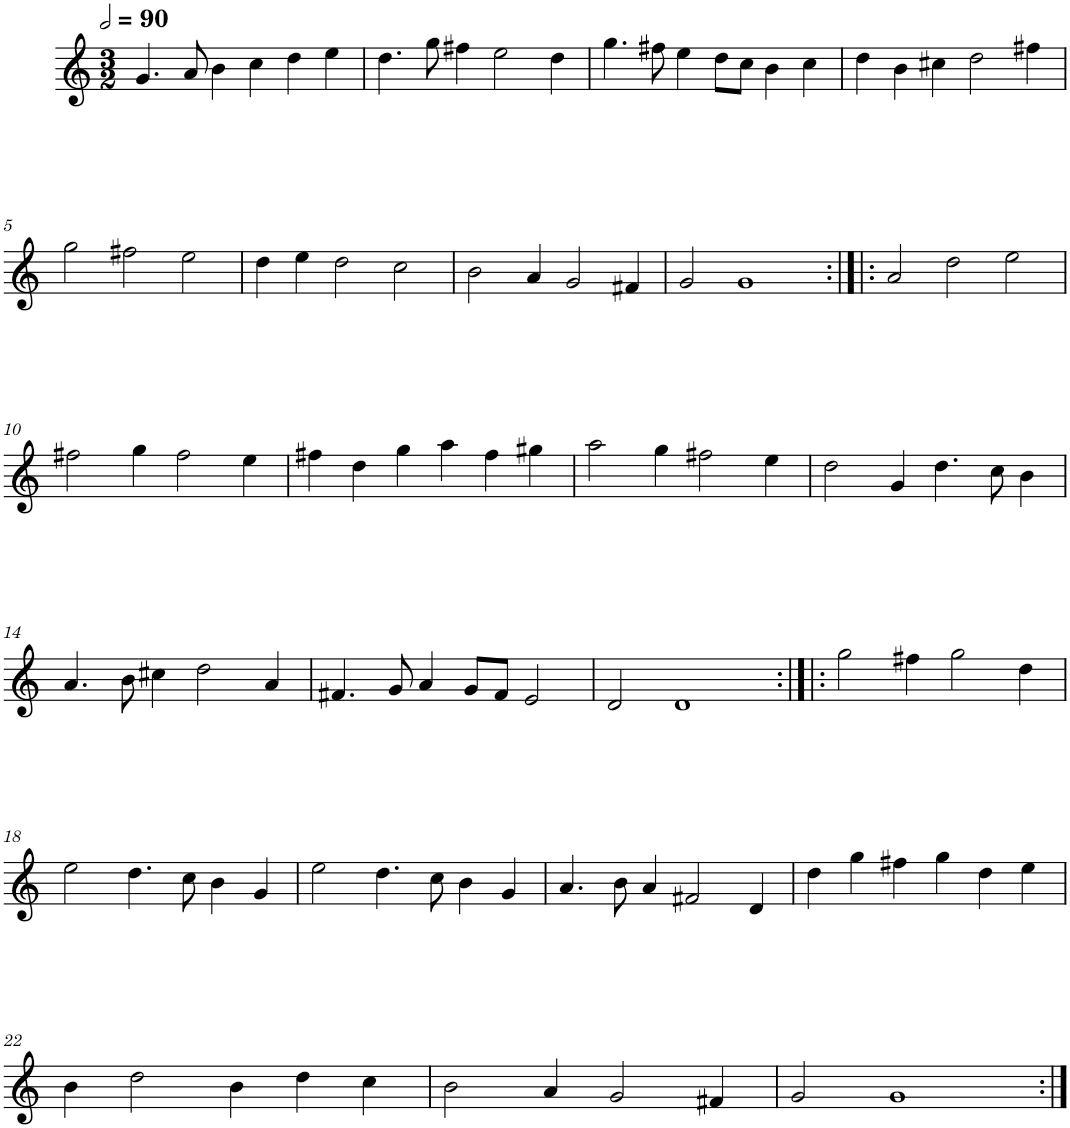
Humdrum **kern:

**kern
*part1
*staff1
*I"Six parties
*clefG2
*k[]
*M3/2
*MM180
=1
4.g/
8a/
4b\
4cc\
4dd\
4ee\
=2
4.dd\
8gg\
4ff#X\
2ee\
4dd\
=3
4.gg\
8ff#X\
4ee\
8dd\L
8cc\J
4b\
4cc\
=4
4dd\
4b\
4cc#X\
2dd\
4ff#X\
!!LO:LB:g=z
=5
2gg\
2ff#X\
2ee\
=6
4dd\
4ee\
2dd\
2cc\
=7
2b\
4a/
2g/
4f#X/
=8
2g/
1g
=9:|!|:
2a/
2dd\
2ee\
!!LO:LB:g=z
=10
2ff#X\
4gg\
2ff#\
4ee\
=11
4ff#X\
4dd\
4gg\
4aa\
4ff#\
4gg#X\
=12
2aa\
4gg\
2ff#X\
4ee\
=13
2dd\
4g/
4.dd\
8cc\
4b\
!!LO:LB:g=z
=14
4.a/
8b\
4cc#X\
2dd\
4a/
=15
4.f#X/
8g/
4a/
8g/L
8f#/J
2e/
=16
2d/
1d
=17:|!|:
2gg\
4ff#X\
2gg\
4dd\
!!LO:LB:g=z
=18
2ee\
4.dd\
8cc\
4b\
4g/
=19
2ee\
4.dd\
8cc\
4b\
4g/
=20
4.a/
8b\
4a/
2f#X/
4d/
=21
4dd\
4gg\
4ff#X\
4gg\
4dd\
4ee\
!!LO:LB:g=z
=22
4b\
2dd\
4b\
4dd\
4cc\
=23
2b\
4a/
2g/
4f#X/
=24
2g/
1g
=:|!
*-
